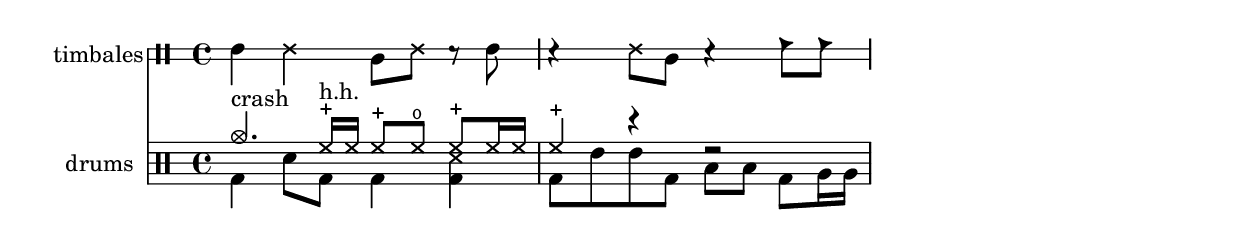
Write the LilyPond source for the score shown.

%% Do not edit this file; it is auto-generated from LSR http://lsr.dsi.unimi.it
%% This file is in the public domain.
\version "2.11.62"

\header {
  lsrtags = "rhythms, percussion"

  texidoces = "
Mediante la utilización de las potentes herramientas preconfiguradas
como la función @code{\\drummode} y el contexto @code{DrumStaff}, la
introducción de partes para percusión es muy fácil: las percusiones se
sitúan en sus propias posiciones de pentagrama (con una clave
especial) y tienen las cabezas correspondientes al instrumento.  Es
posible añadir un símbolo adicional a la percusión o reducir el número
de líneas.

"
  doctitlees = "Escritura de partes de percusión"

  texidoc = "
Using the powerful pre-configured tools such as the @code{\\drummode}
function and the @code{DrumStaff} context, inputting drum parts is
quite easy: drums are placed at their own staff positions (with a
special clef symbol) and have note heads according to the drum.
Attaching an extra symbol to the drum or restricting the number of
lines is possible. 

"
  doctitle = "Adding drum parts"
} % begin verbatim

drh = \drummode { cymc4.^"crash" hhc16^"h.h." hh hhc8 hho hhc8 hh16 hh hhc4 r4 r2 }
drl = \drummode { bd4 sn8 bd bd4 << bd ss >>  bd8 tommh tommh bd toml toml bd tomfh16 tomfh }
timb = \drummode { timh4 ssh timl8 ssh r timh r4 ssh8 timl r4 cb8 cb }

\score {
  <<
    \new DrumStaff \with {
      drumStyleTable = #timbales-style
      \override StaffSymbol #'line-count = #2
      \override BarLine #'bar-size = #2
    } <<
      \set Staff.instrumentName = #"timbales"
      \timb
    >>
    \new DrumStaff <<
      \set Staff.instrumentName = #"drums"
      \new DrumVoice { \stemUp \drh }
      \new DrumVoice { \stemDown \drl }
    >>
  >>
  \layout { }
  \midi {
    \context {
      \Score
      tempoWholesPerMinute = #(ly:make-moment 120 4)
    }
  }
}
